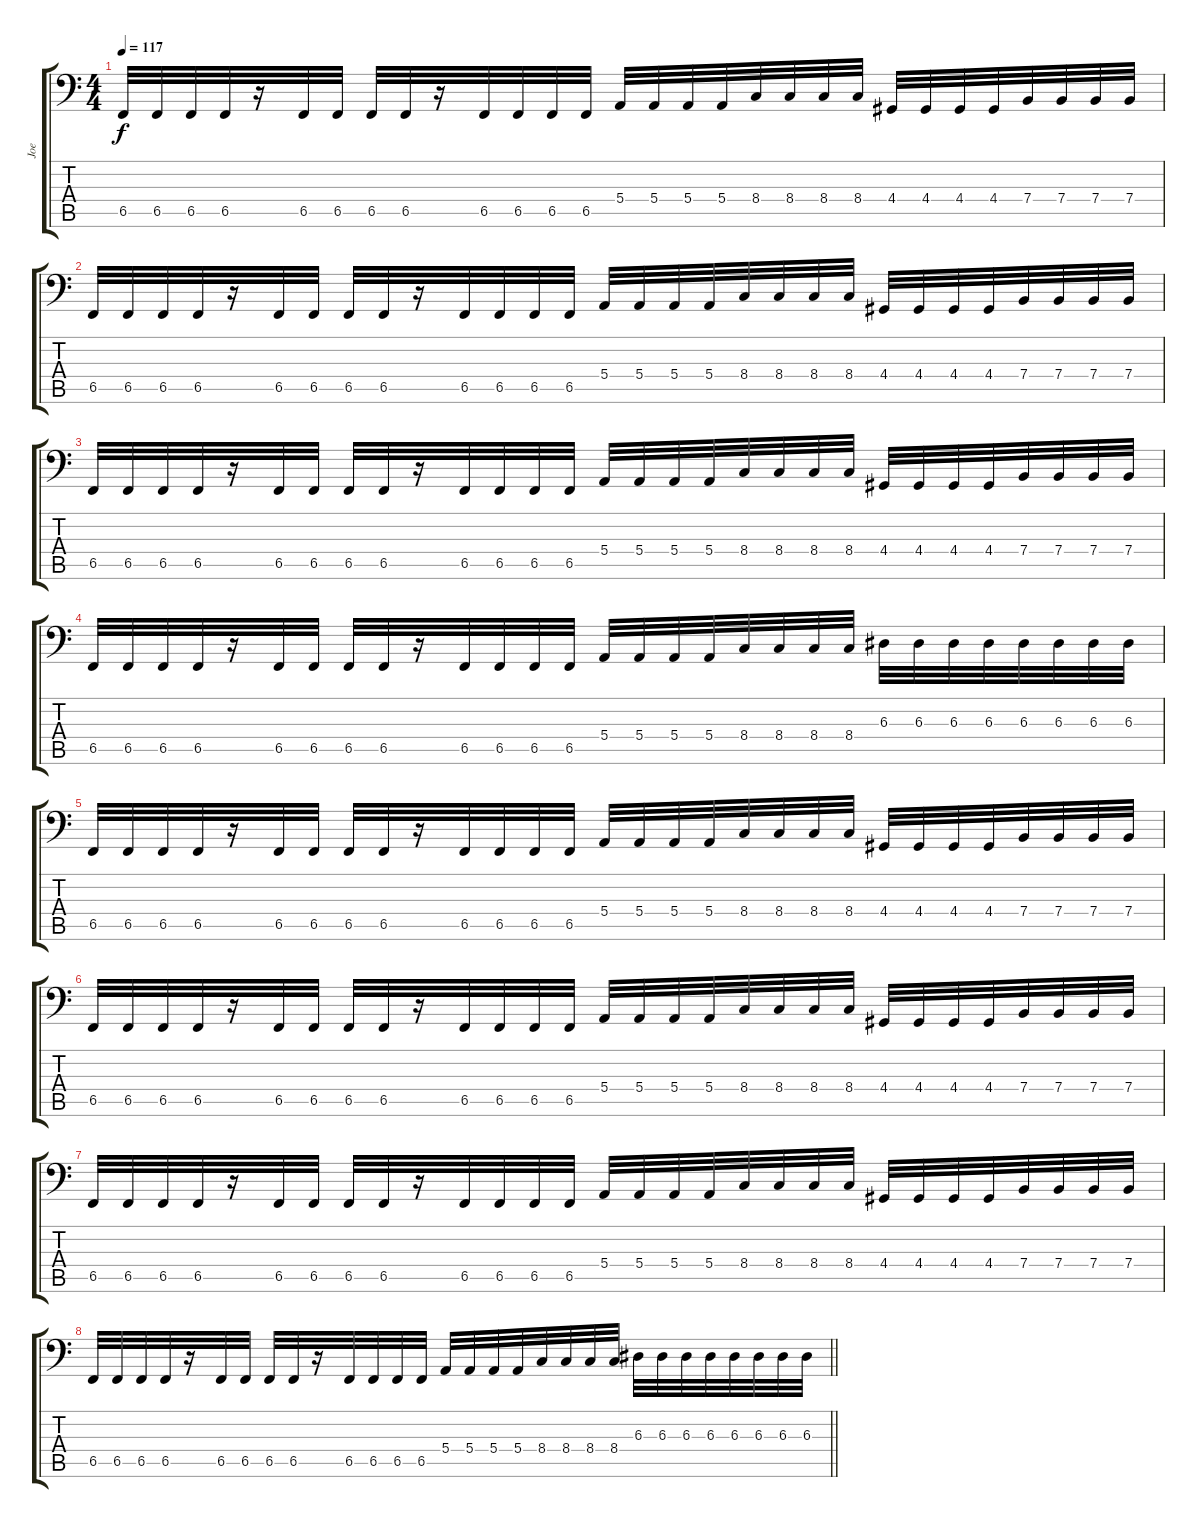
\track ("Joe" "Joe") {instrument electricbasspick}
\staff {score tabs}
\tuning (G2 D2 A1 E1 B0 Gb0) {hide}
\ts (4 4)
\tempo 117
\clef f4
\ks c
6.5.32{dy f} 6.5.32 6.5.32 6.5.32 r.16 6.5.32 6.5.32 6.5.32 6.5.32 r.16 6.5.32 6.5.32 6.5.32 6.5.32 5.4.32 5.4.32 5.4.32 5.4.32 8.4.32 8.4.32 8.4.32 8.4.32 4.4.32 4.4.32 4.4.32 4.4.32 7.4.32 7.4.32 7.4.32 7.4.32 |
6.5.32 6.5.32 6.5.32 6.5.32 r.16 6.5.32 6.5.32 6.5.32 6.5.32 r.16 6.5.32 6.5.32 6.5.32 6.5.32 5.4.32 5.4.32 5.4.32 5.4.32 8.4.32 8.4.32 8.4.32 8.4.32 4.4.32 4.4.32 4.4.32 4.4.32 7.4.32 7.4.32 7.4.32 7.4.32 |
6.5.32 6.5.32 6.5.32 6.5.32 r.16 6.5.32 6.5.32 6.5.32 6.5.32 r.16 6.5.32 6.5.32 6.5.32 6.5.32 5.4.32 5.4.32 5.4.32 5.4.32 8.4.32 8.4.32 8.4.32 8.4.32 4.4.32 4.4.32 4.4.32 4.4.32 7.4.32 7.4.32 7.4.32 7.4.32 |
6.5.32 6.5.32 6.5.32 6.5.32 r.16 6.5.32 6.5.32 6.5.32 6.5.32 r.16 6.5.32 6.5.32 6.5.32 6.5.32 5.4.32 5.4.32 5.4.32 5.4.32 8.4.32 8.4.32 8.4.32 8.4.32 6.3.32 6.3.32 6.3.32 6.3.32 6.3.32 6.3.32 6.3.32 6.3.32 |
6.5.32 6.5.32 6.5.32 6.5.32 r.16 6.5.32 6.5.32 6.5.32 6.5.32 r.16 6.5.32 6.5.32 6.5.32 6.5.32 5.4.32 5.4.32 5.4.32 5.4.32 8.4.32 8.4.32 8.4.32 8.4.32 4.4.32 4.4.32 4.4.32 4.4.32 7.4.32 7.4.32 7.4.32 7.4.32 |
6.5.32 6.5.32 6.5.32 6.5.32 r.16 6.5.32 6.5.32 6.5.32 6.5.32 r.16 6.5.32 6.5.32 6.5.32 6.5.32 5.4.32 5.4.32 5.4.32 5.4.32 8.4.32 8.4.32 8.4.32 8.4.32 4.4.32 4.4.32 4.4.32 4.4.32 7.4.32 7.4.32 7.4.32 7.4.32 |
6.5.32 6.5.32 6.5.32 6.5.32 r.16 6.5.32 6.5.32 6.5.32 6.5.32 r.16 6.5.32 6.5.32 6.5.32 6.5.32 5.4.32 5.4.32 5.4.32 5.4.32 8.4.32 8.4.32 8.4.32 8.4.32 4.4.32 4.4.32 4.4.32 4.4.32 7.4.32 7.4.32 7.4.32 7.4.32 |
\barLineRight lightlight
6.5.32 6.5.32 6.5.32 6.5.32 r.16 6.5.32 6.5.32 6.5.32 6.5.32 r.16 6.5.32 6.5.32 6.5.32 6.5.32 5.4.32 5.4.32 5.4.32 5.4.32 8.4.32 8.4.32 8.4.32 8.4.32 6.3.32 6.3.32 6.3.32 6.3.32 6.3.32 6.3.32 6.3.32 6.3.32
